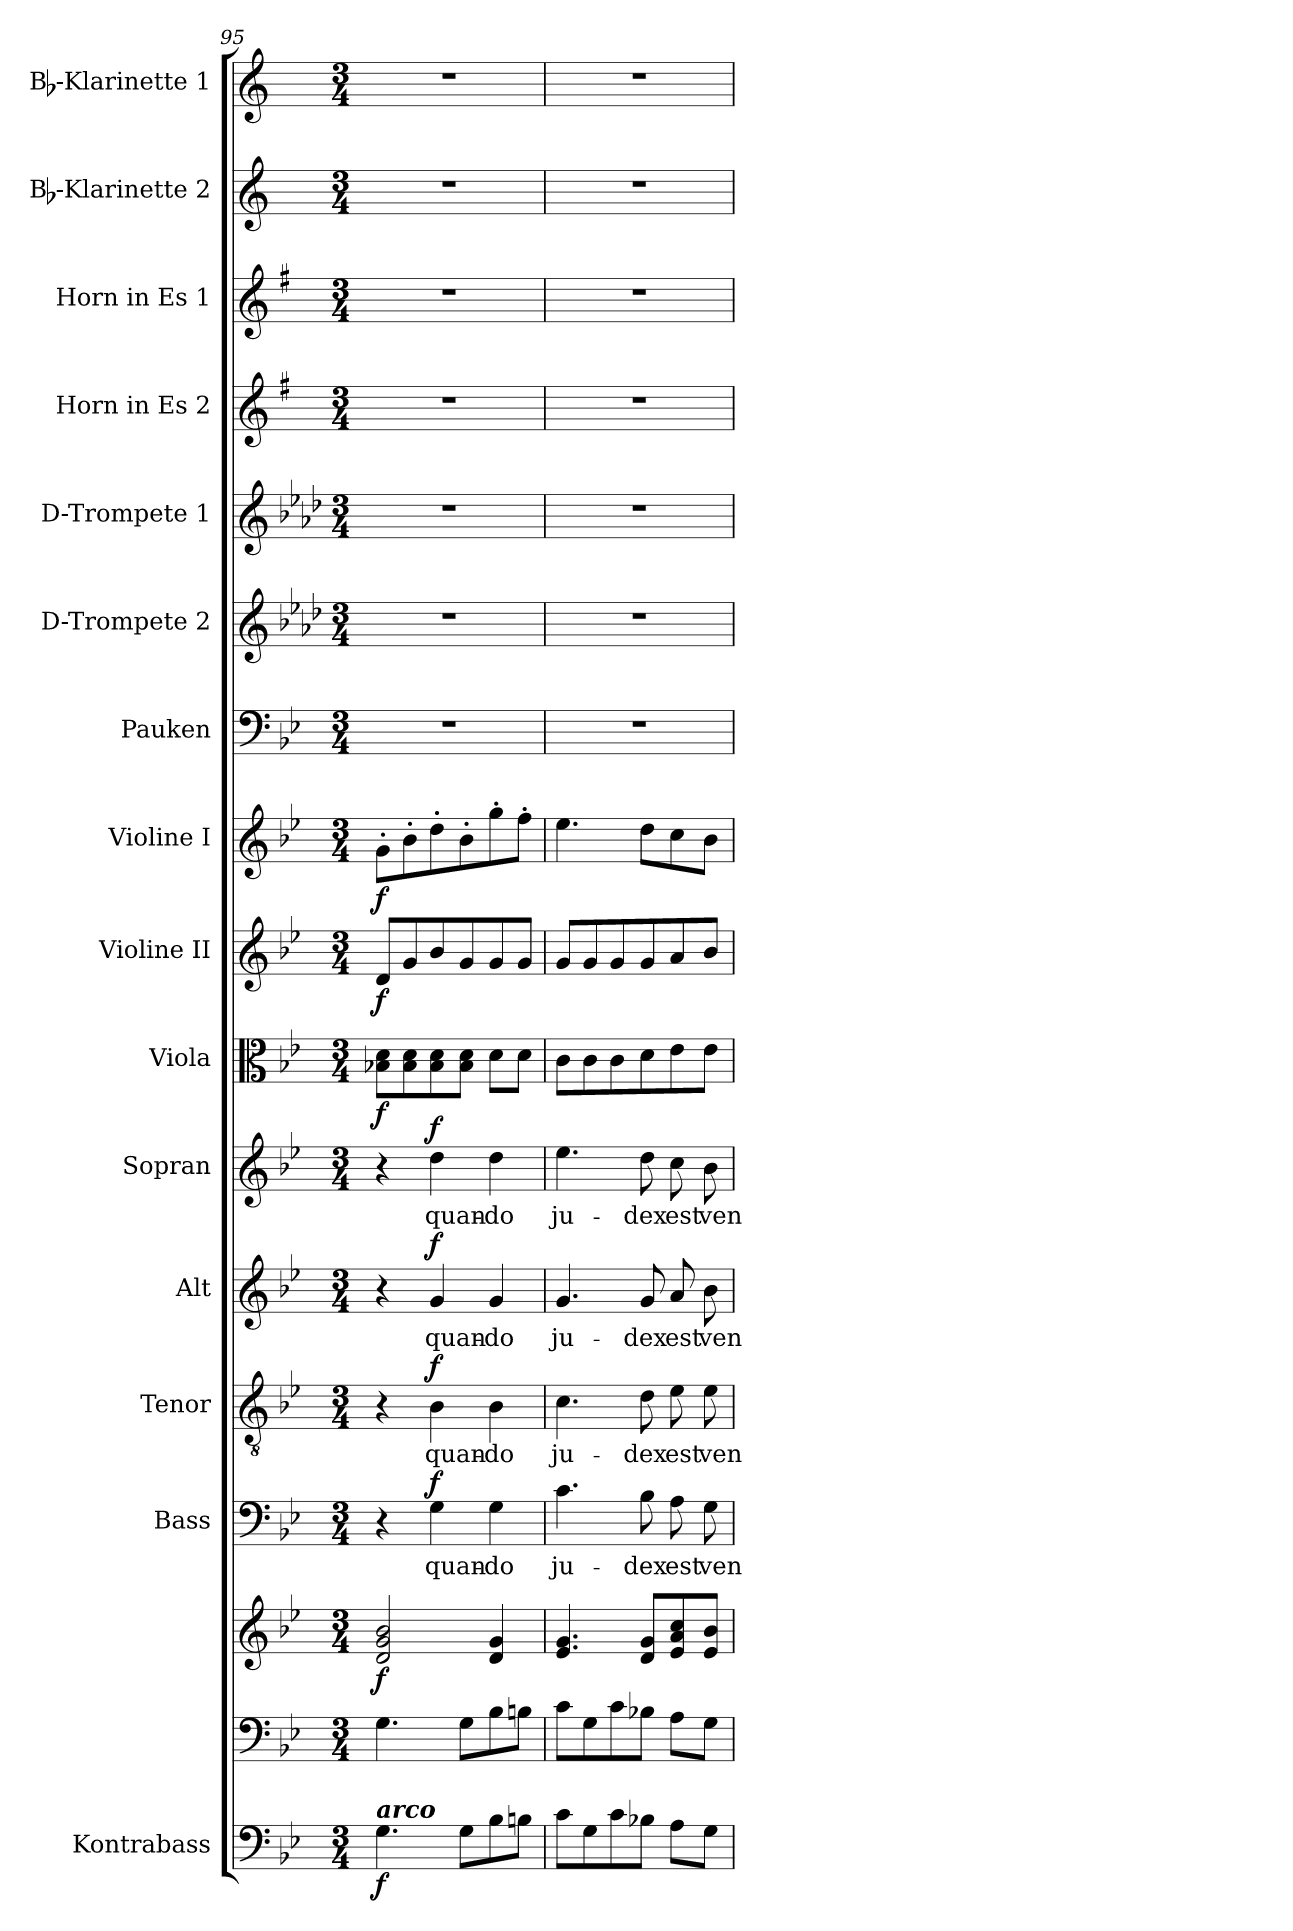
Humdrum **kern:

**kern	**dynam	**kern	**kern	**dynam	**kern	**text	**dynam	**kern	**text	**dynam	**kern	**text	**dynam	**kern	**text	**dynam	**kern	**dynam	**kern	**dynam	**kern	**dynam	**kern	**kern	**kern	**kern	**kern	**kern	**kern
*part16	*part16	*part15	*part15	*part15	*part14	*part14	*part14	*part13	*part13	*part13	*part12	*part12	*part12	*part11	*part11	*part11	*part10	*part10	*part9	*part9	*part8	*part8	*part7	*part6	*part5	*part4	*part3	*part2	*part1
*staff17	*staff17	*staff16	*staff15	*staff15/16	*staff14	*staff14	*staff14	*staff13	*staff13	*staff13	*staff12	*staff12	*staff12	*staff11	*staff11	*staff11	*staff10	*staff10	*staff9	*staff9	*staff8	*staff8	*staff7	*staff6	*staff5	*staff4	*staff3	*staff2	*staff1
*I"Kontrabass	*	*	*	*	*I"Bass	*	*	*I"Tenor	*	*	*I"Alt	*	*	*I"Sopran	*	*	*I"Viola	*	*I"Violine II	*	*I"Violine I	*	*I"Pauken	*I"D-Trompete 2	*I"D-Trompete 1	*I"Horn in Es 2	*I"Horn in Es 1	*I"Bb-Klarinette 2	*I"Bb-Klarinette 1
*I'Kb.	*	*	*	*	*I'B.	*	*	*I'T.	*	*	*I'A.	*	*	*I'S.	*	*	*I'Vla.	*	*I'Vl. II	*	*I'Vl. I	*	*I'Pk.	*I'D Trp. 2	*I'D Trp. 1	*	*	*I'Bb Kl. 2	*I'Bb Kl. 1
*clefF4	*	*clefF4	*clefG2	*	*clefF4	*	*	*clefGv2	*	*	*clefG2	*	*	*clefG2	*	*	*clefC3	*	*clefG2	*	*clefG2	*	*clefF4	*clefG2	*clefG2	*clefG2	*clefG2	*clefG2	*clefG2
*ITrd7c12	*	*	*	*	*	*	*	*	*	*	*	*	*	*	*	*	*	*	*	*	*	*	*	*ITrd-1c-2	*ITrd-1c-2	*ITrd5c9	*ITrd5c9	*ITrd1c2	*ITrd1c2
*k[b-e-]	*	*k[b-e-]	*k[b-e-]	*	*k[b-e-]	*	*	*k[b-e-]	*	*	*k[b-e-]	*	*	*k[b-e-]	*	*	*k[b-e-]	*	*k[b-e-]	*	*k[b-e-]	*	*k[b-e-]	*k[b-e-]	*k[b-e-]	*k[b-e-]	*k[b-e-]	*k[b-e-]	*k[b-e-]
*B-:	*	*B-:	*B-:	*	*B-:	*	*	*B-:	*	*	*B-:	*	*	*B-:	*	*	*B-:	*	*B-:	*	*B-:	*	*B-:	*B-:	*B-:	*B-:	*B-:	*B-:	*B-:
*M3/4	*	*M3/4	*M3/4	*	*M3/4	*	*	*M3/4	*	*	*M3/4	*	*	*M3/4	*	*	*M3/4	*	*M3/4	*	*M3/4	*	*M3/4	*M3/4	*M3/4	*M3/4	*M3/4	*M3/4	*M3/4
=95	=95	=95	=95	=95	=95	=95	=95	=95	=95	=95	=95	=95	=95	=95	=95	=95	=95	=95	=95	=95	=95	=95	=95	=95	=95	=95	=95	=95	=95
!LO:TX:a:Bi:t=arco	!	!	!	!	!	!	!	!	!	!	!	!	!	!	!	!	!	!	!	!	!	!	!	!	!	!	!	!	!
!	!LO:DY:b	!	!	!LO:DY:b	!	!	!	!	!	!	!	!	!	!	!	!	!	!LO:DY:b	!	!LO:DY:b	!	!LO:DY:b	!	!	!	!	!	!	!
4.GG\	f	4.G\	2d/ 2g/ 2b-/	f	4r	.	.	4r	.	.	4r	.	.	4r	.	.	8B-X\ 8d\L	f	8d/L	f	8g'>\L	f	2.r	2.r	2.r	2.r	2.r	2.r	2.r
.	.	.	.	.	.	.	.	.	.	.	.	.	.	.	.	.	8B-\ 8d\	.	8g/	.	8b-'>\	.	.	.	.	.	.	.	.
!	!	!	!	!	!	!LO:LY:b	!LO:DY:a	!	!LO:LY:b	!LO:DY:a	!	!LO:LY:b	!LO:DY:a	!	!LO:LY:b	!LO:DY:a	!	!	!	!	!	!	!	!	!	!	!	!	!
.	.	.	.	.	4G\	quan-	f	4B-\	quan-	f	4g/	quan-	f	4dd\	quan-	f	8B-\ 8d\	.	8b-/	.	8dd'>\	.	.	.	.	.	.	.	.
8GG\L	.	8G\L	.	.	.	.	.	.	.	.	.	.	.	.	.	.	8B-\ 8d\J	.	8g/	.	8b-'>\	.	.	.	.	.	.	.	.
!	!	!	!	!	!	!LO:LY:b	!	!	!LO:LY:b	!	!	!LO:LY:b	!	!	!LO:LY:b	!	!	!	!	!	!	!	!	!	!	!	!	!	!
8BB-\	.	8B-\	4d/ 4g/	.	4G\	-do	.	4B-\	-do	.	4g/	-do	.	4dd\	-do	.	8d\L	.	8g/	.	8gg'>\	.	.	.	.	.	.	.	.
8BBn\J	.	8Bn\J	.	.	.	.	.	.	.	.	.	.	.	.	.	.	8d\J	.	8g/J	.	8ff'>\J	.	.	.	.	.	.	.	.
=96	=96	=96	=96	=96	=96	=96	=96	=96	=96	=96	=96	=96	=96	=96	=96	=96	=96	=96	=96	=96	=96	=96	=96	=96	=96	=96	=96	=96	=96
!	!	!	!	!	!	!LO:LY:b	!	!	!LO:LY:b	!	!	!LO:LY:b	!	!	!LO:LY:b	!	!	!	!	!	!	!	!	!	!	!	!	!	!
8C\L	.	8c\L	4.e-/ 4.g/	.	4.c\	ju-	.	4.c\	ju-	.	4.g/	ju-	.	4.ee-\	ju-	.	8c\L	.	8g/L	.	4.ee-\	.	2.r	2.r	2.r	2.r	2.r	2.r	2.r
8GG\	.	8G\	.	.	.	.	.	.	.	.	.	.	.	.	.	.	8c\	.	8g/	.	.	.	.	.	.	.	.	.	.
8C\	.	8c\	.	.	.	.	.	.	.	.	.	.	.	.	.	.	8c\	.	8g/	.	.	.	.	.	.	.	.	.	.
!	!	!	!	!	!	!LO:LY:b	!	!	!LO:LY:b	!	!	!LO:LY:b	!	!	!LO:LY:b	!	!	!	!	!	!	!	!	!	!	!	!	!	!
8BB-X\J	.	8B-X\J	8d/ 8g/L	.	8B-\	-dex	.	8d\	-dex	.	8g/	-dex	.	8dd\	-dex	.	8d\	.	8g/	.	8dd\L	.	.	.	.	.	.	.	.
!	!	!	!	!	!	!LO:LY:b	!	!	!LO:LY:b	!	!	!LO:LY:b	!	!	!LO:LY:b	!	!	!	!	!	!	!	!	!	!	!	!	!	!
8AA\L	.	8A\L	8e-/ 8a/ 8cc/	.	8A\	est	.	8e-\	est	.	8a/	est	.	8cc\	est	.	8e-\	.	8a/	.	8cc\	.	.	.	.	.	.	.	.
!	!	!	!	!	!	!LO:LY:b	!	!	!LO:LY:b	!	!	!LO:LY:b	!	!	!LO:LY:b	!	!	!	!	!	!	!	!	!	!	!	!	!	!
8GG\J	.	8G\J	8e-/ 8b-/J	.	8G\	ven-	.	8e-\	ven-	.	8b-\	ven-	.	8b-\	ven-	.	8e-\J	.	8b-/J	.	8b-\J	.	.	.	.	.	.	.	.
=	=	=	=	=	=	=	=	=	=	=	=	=	=	=	=	=	=	=	=	=	=	=	=	=	=	=	=	=	=
*-	*-	*-	*-	*-	*-	*-	*-	*-	*-	*-	*-	*-	*-	*-	*-	*-	*-	*-	*-	*-	*-	*-	*-	*-	*-	*-	*-	*-	*-
